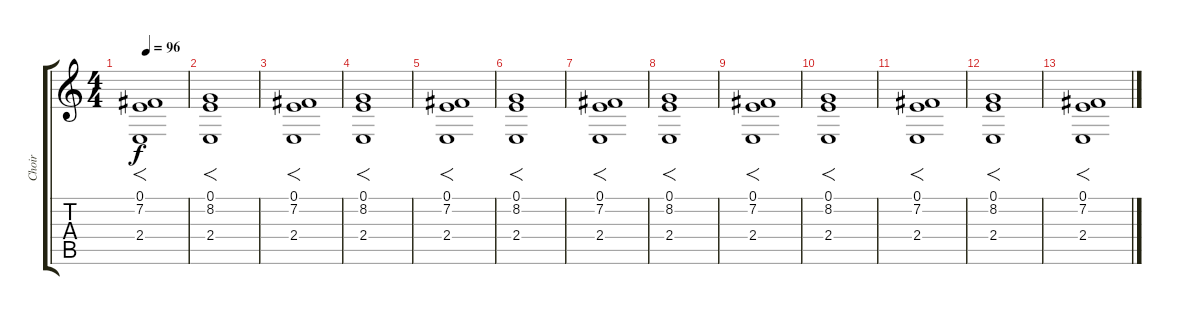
\track ("Choir" "Choir") {instrument choiraahs}
\staff {score tabs}
\tuning (E4 B3 G3 D3 A2 E2) {hide}
\ts (4 4)
\tempo 96
\clef g2
\ks c
(0.1 7.2 2.4).1{f dy f} |
(0.1 8.2 2.4).1{f} |
(0.1 7.2 2.4).1{f} |
(0.1 8.2 2.4).1{f} |
(0.1 7.2 2.4).1{f} |
(0.1 8.2 2.4).1{f} |
(0.1 7.2 2.4).1{f} |
(0.1 8.2 2.4).1{f} |
(0.1 7.2 2.4).1{f} |
(0.1 8.2 2.4).1{f} |
(0.1 7.2 2.4).1{f} |
(0.1 8.2 2.4).1{f} |
(0.1 7.2 2.4).1{f}
